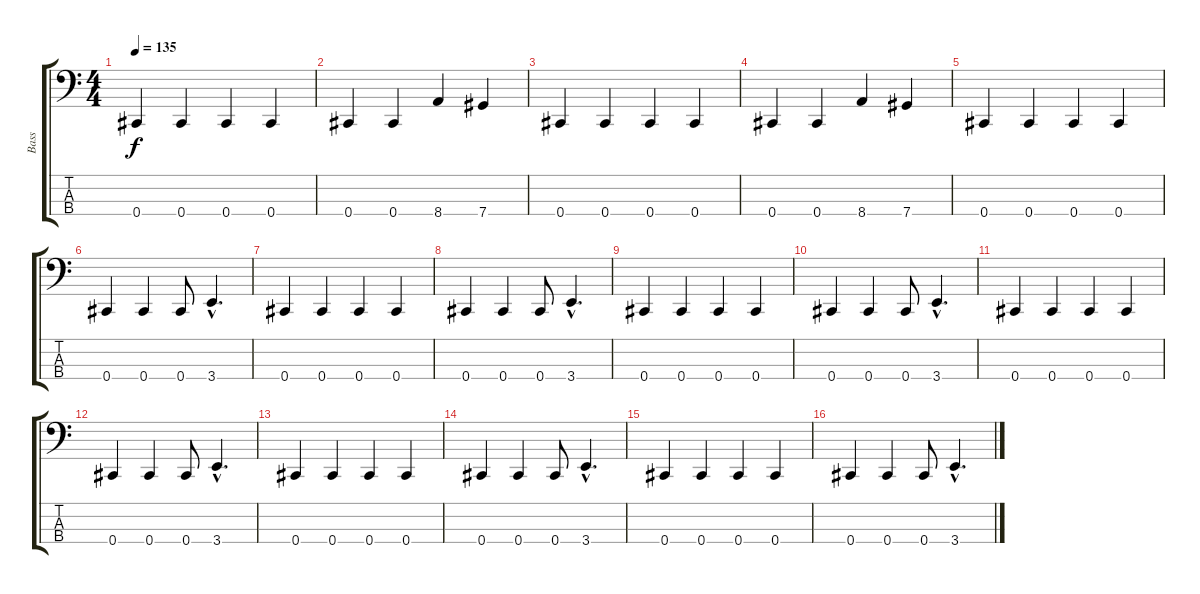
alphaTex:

\track ("Bass" "Bass") {instrument electricbassfinger}
\staff {score tabs}
\tuning (G2 D2 A1 Db1) {hide}
\ts (4 4)
\tempo 135
\clef f4
\ks c
0.4.4{dy f} 0.4.4 0.4.4 0.4.4 |
0.4.4 0.4.4 8.4.4 7.4.4 |
0.4.4 0.4.4 0.4.4 0.4.4 |
0.4.4 0.4.4 8.4.4 7.4.4 |
0.4.4 0.4.4 0.4.4 0.4.4 |
0.4.4 0.4.4 0.4.8 3.4{hac}.4{d} |
0.4.4 0.4.4 0.4.4 0.4.4 |
0.4.4 0.4.4 0.4.8 3.4{hac}.4{d} |
0.4.4 0.4.4 0.4.4 0.4.4 |
0.4.4 0.4.4 0.4.8 3.4{hac}.4{d} |
0.4.4 0.4.4 0.4.4 0.4.4 |
0.4.4 0.4.4 0.4.8 3.4{hac}.4{d} |
0.4.4 0.4.4 0.4.4 0.4.4 |
0.4.4 0.4.4 0.4.8 3.4{hac}.4{d} |
0.4.4 0.4.4 0.4.4 0.4.4 |
0.4.4 0.4.4 0.4.8 3.4{hac}.4{d}
